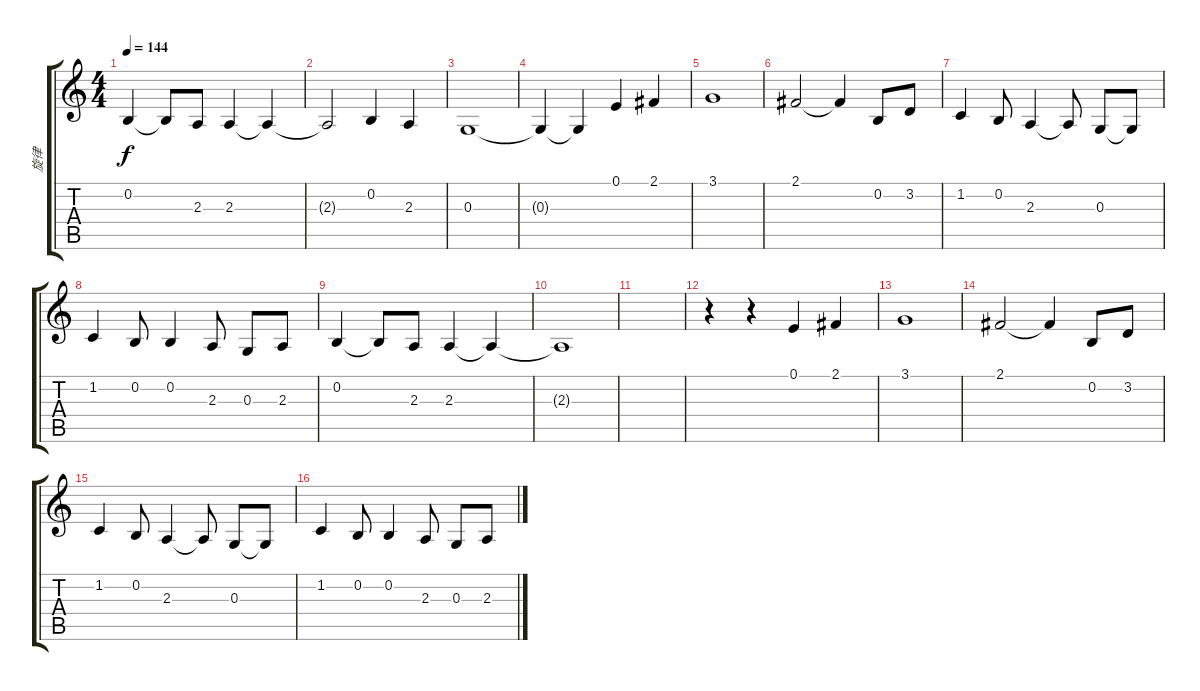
\track ("旋律" "旋律") {instrument acousticgrandpiano}
\staff {score tabs}
\tuning (E4 B3 G3 D3 A2 E2) {hide}
\ts (4 4)
\tempo 144
\clef g2
\ks c
0.2.4{dy f} 0.2{t}.8 2.3.8 2.3.4 2.3{t}.4 |
2.3{t}.2 0.2.4 2.3.4 |
0.3.1 |
0.3{t}.4 0.3{t}.4 0.1.4 2.1.4 |
3.1.1 |
2.1.2 2.1{t}.4 0.2.8 3.2.8 |
1.2.4 0.2.8 2.3.4 2.3{t}.8 0.3.8 0.3{t}.8 |
1.2.4 0.2.8 0.2.4 2.3.8 0.3.8 2.3.8 |
0.2.4 0.2{t}.8 2.3.8 2.3.4 2.3{t}.4 |
2.3{t}.1 |
|
r.4 r.4 0.1.4 2.1.4 |
3.1.1 |
2.1.2 2.1{t}.4 0.2.8 3.2.8 |
1.2.4 0.2.8 2.3.4 2.3{t}.8 0.3.8 0.3{t}.8 |
1.2.4 0.2.8 0.2.4 2.3.8 0.3.8 2.3.8
